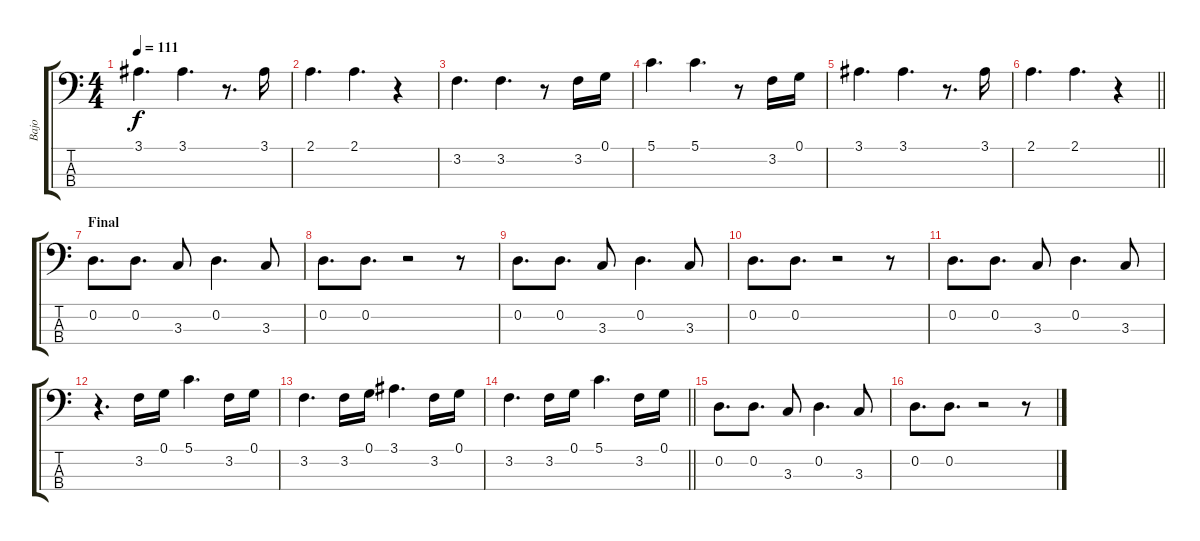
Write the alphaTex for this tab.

\track ("Bajo" "Bajo") {instrument synthbass1}
\staff {score tabs}
\tuning (G2 D2 A1 E1) {hide}
\ts (4 4)
\tempo 111
\clef f4
\ks c
3.1.4{d dy f} 3.1.4{d} r.8{d} 3.1.16 |
2.1.4{d} 2.1.4{d} r.4 |
3.2.4{d} 3.2.4{d} r.8 3.2.16 0.1.16 |
5.1.4{d} 5.1.4{d} r.8 3.2.16 0.1.16 |
3.1.4{d} 3.1.4{d} r.8{d} 3.1.16 |
\barLineRight lightlight
2.1.4{d} 2.1.4{d} r.4 |
\section ("" "Final")
0.2.8{d} 0.2.8{d} 3.3.8 0.2.4{d} 3.3.8 |
0.2.8{d} 0.2.8{d} r.2 r.8 |
0.2.8{d} 0.2.8{d} 3.3.8 0.2.4{d} 3.3.8 |
0.2.8{d} 0.2.8{d} r.2 r.8 |
0.2.8{d} 0.2.8{d} 3.3.8 0.2.4{d} 3.3.8 |
r.4{d} 3.2.16 0.1.16 5.1.4{d} 3.2.16 0.1.16 |
3.2.4{d} 3.2.16 0.1.16 3.1.4{d} 3.2.16 0.1.16 |
\barLineRight lightlight
3.2.4{d} 3.2.16 0.1.16 5.1.4{d} 3.2.16 0.1.16 |
0.2.8{d} 0.2.8{d} 3.3.8 0.2.4{d} 3.3.8 |
0.2.8{d} 0.2.8{d} r.2 r.8
